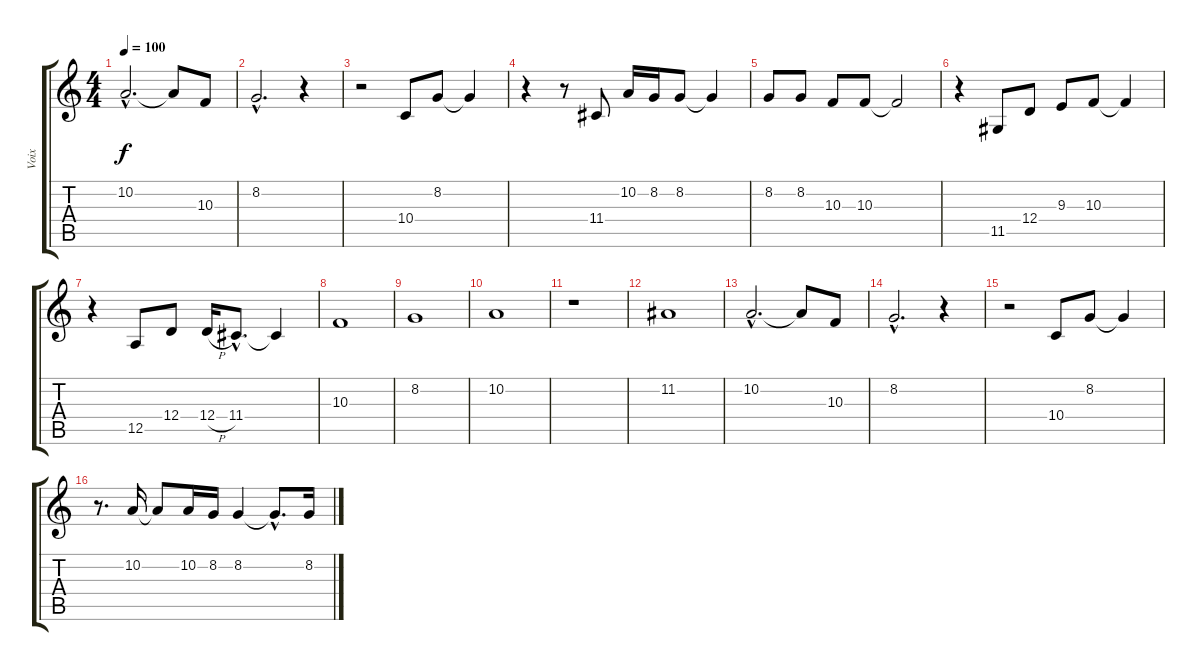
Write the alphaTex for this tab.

\track ("Voix" "Voix") {instrument accordion}
\staff {score tabs}
\tuning (E4 B3 G3 D3 A2 E2) {hide}
\ts (4 4)
\tempo 100
\clef g2
\ks c
10.2{hac}.2{d dy f} 10.2{t}.8 10.3.8 |
8.2{hac}.2{d} r.4 |
r.2 10.4.8 8.2.8 8.2{t}.4 |
r.4 r.8 11.4.8 10.2.16 8.2.16 8.2.8 8.2{t}.4 |
8.2.8 8.2.8 10.3.8 10.3.8 10.3{t}.2 |
r.4 11.5.8 12.4.8 9.3.8 10.3.8 10.3{t}.4 |
r.4 12.5.8 12.4.8 12.4{h}.16 11.4{hac}.8{d} 11.4{t}.4 |
10.3.1 |
8.2.1 |
10.2.1 |
r.1 |
11.2.1 |
10.2{hac}.2{d} 10.2{t}.8 10.3.8 |
8.2{hac}.2{d} r.4 |
r.2 10.4.8 8.2.8 8.2{t}.4 |
r.8{d} 10.2.16 10.2{t}.8 10.2.16 8.2.16 8.2.4 8.2{hac t}.8{d} 8.2.16
